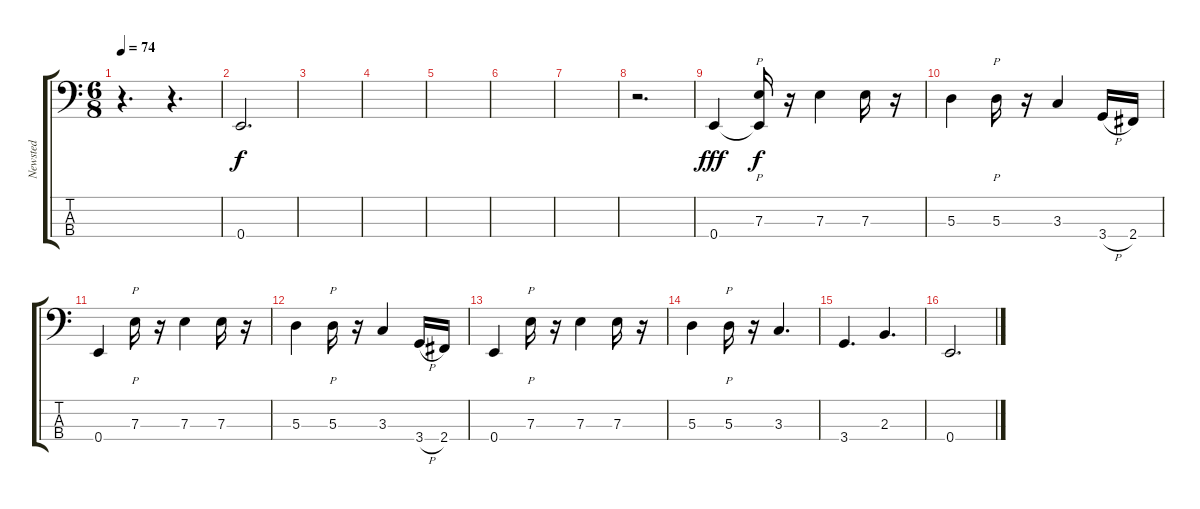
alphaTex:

\track ("Newsted" "Newsted") {instrument electricbassfinger}
\staff {score tabs}
\tuning (G2 D2 A1 E1) {hide}
\ts (6 8)
\tempo 74
\clef f4
\ks c
r.4{d dy f} r.4{d} |
0.4.2{d} |
|
|
|
|
|
r.2{d} |
0.4.4{dy fff} (7.3 0.4{t}).16{p dy f} r.16 7.3.4 7.3.16 r.16 |
5.3.4 5.3.16{p} r.16 3.3.4 3.4{h}.16 2.4.16 |
0.4.4 7.3.16{p} r.16 7.3.4 7.3.16 r.16 |
5.3.4 5.3.16{p} r.16 3.3.4 3.4{h}.16 2.4.16 |
0.4.4 7.3.16{p} r.16 7.3.4 7.3.16 r.16 |
5.3.4 5.3.16{p} r.16 3.3.4{d} |
3.4.4{d} 2.3.4{d} |
0.4.2{d}
